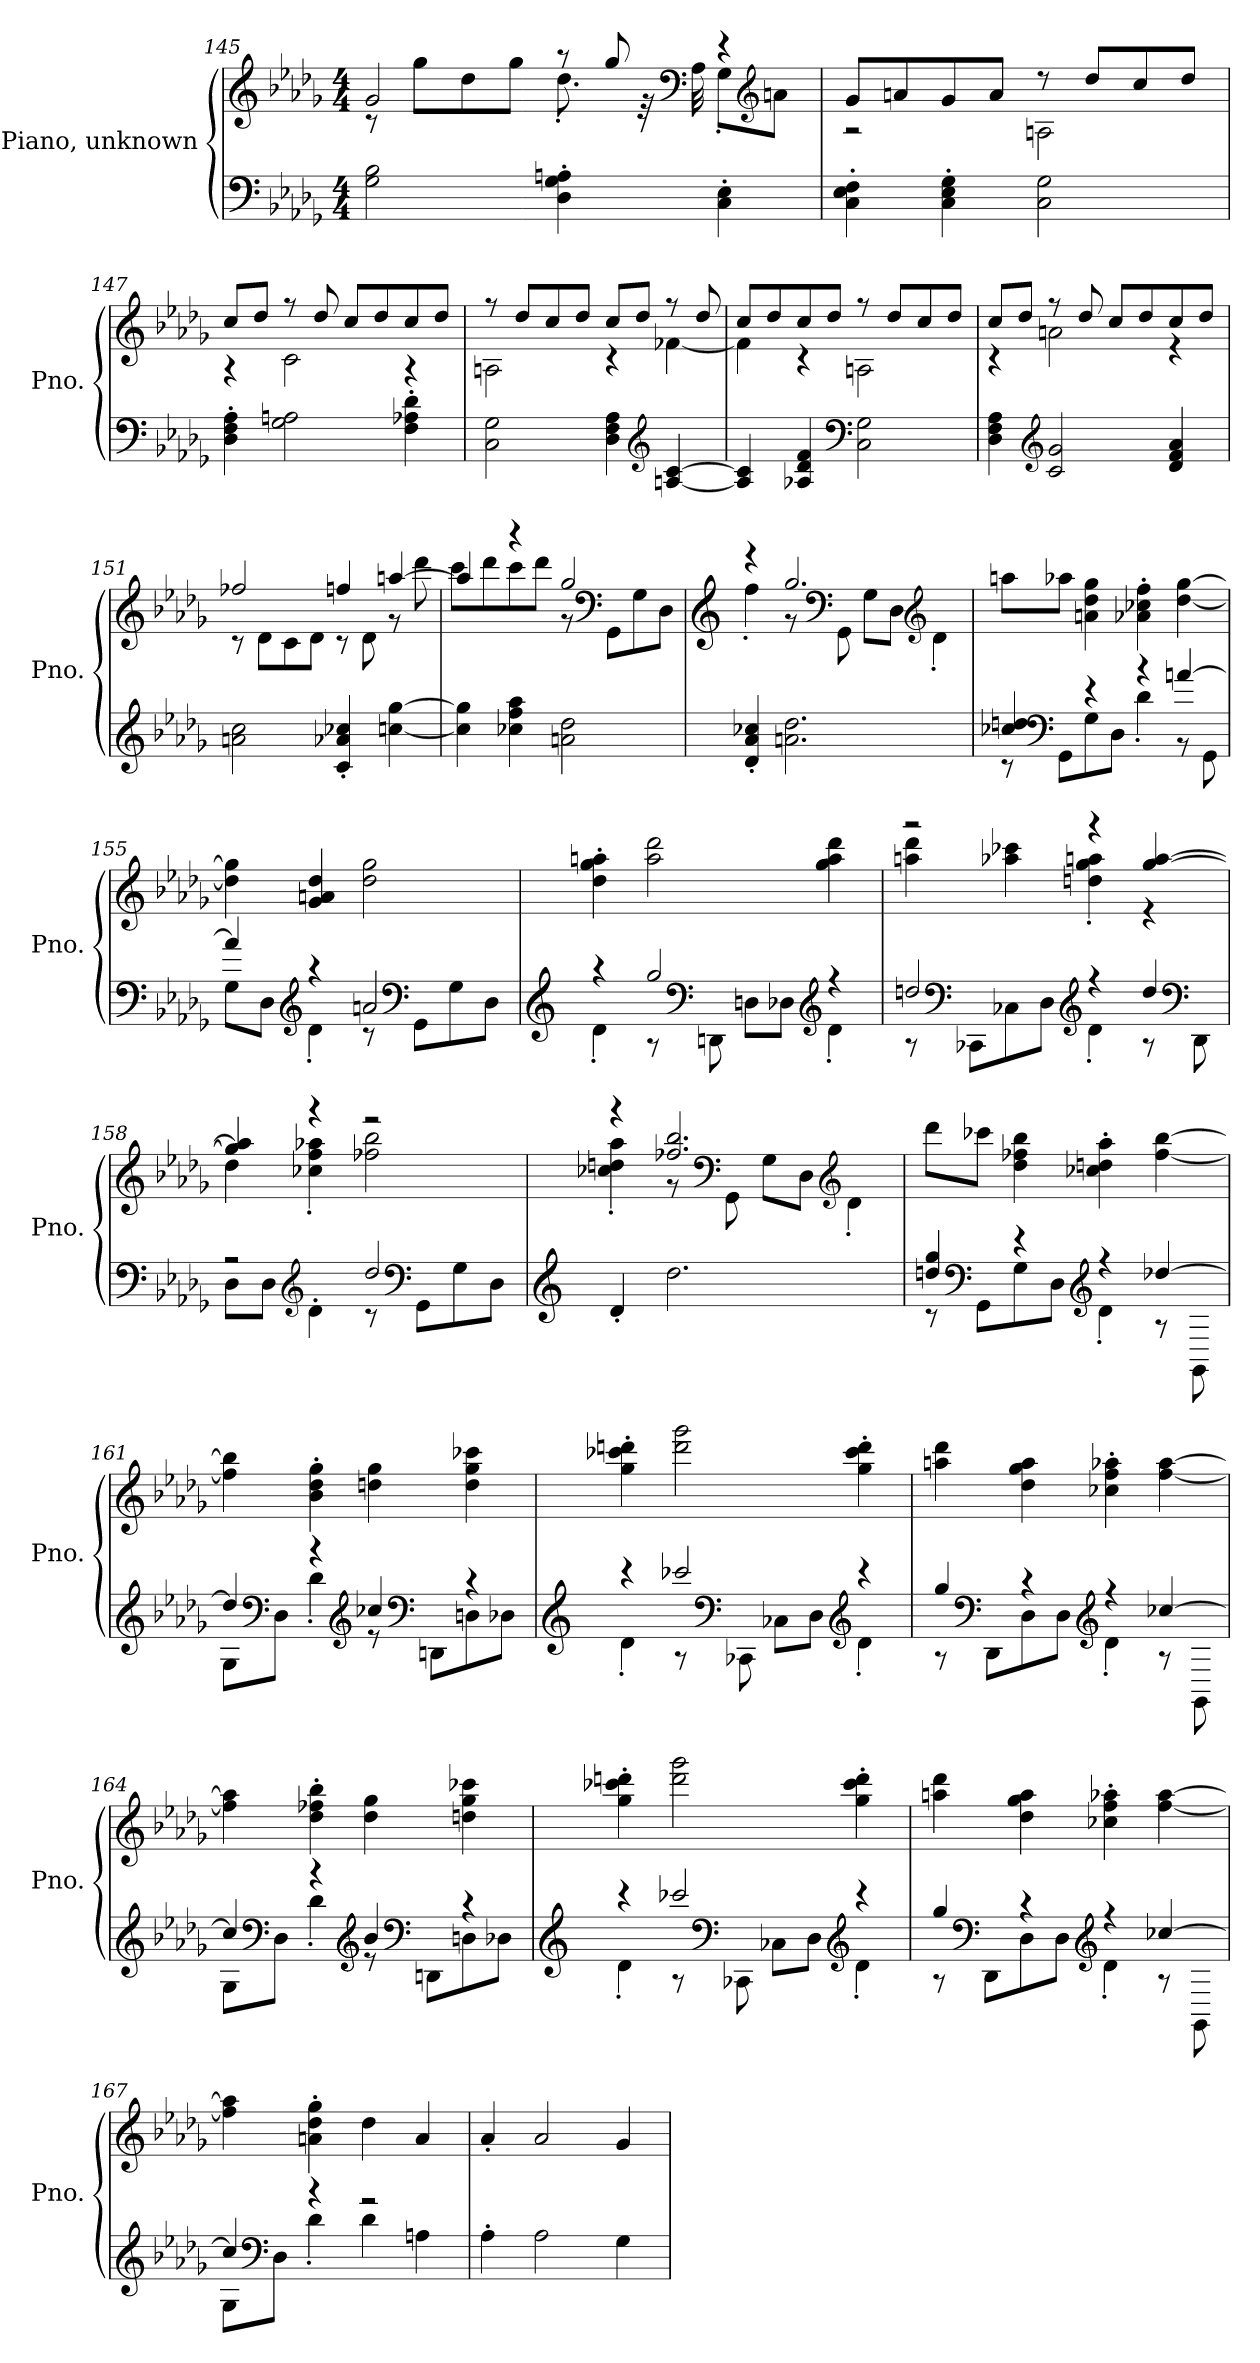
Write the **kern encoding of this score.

**kern	**kern
*part1	*part1
*staff2	*staff1
*I"Piano, unknown	*
*I'Pno.	*
!!LO:LB:g=z
*clefF4	*clefG2
*k[b-e-a-d-g-]	*k[b-e-a-d-g-]
*M4/4	*M4/4
=145	=145
*	*^
2G-\ 2B-\	2g-/	8r
.	.	8gg-\L
.	.	8dd-\
.	.	8gg-\J
4D-\' 4G-\' 4An\'	8r	8.dd-'\
.	8gg-/	.
.	.	32r
*	*clefF4	*
.	.	32A-\
4C\' 4E-\'	4r	8G-'\L
*	*clefG2	*
.	.	8an\J
=146	=146	=146
4C\' 4E-\' 4F\'	8g-/L	2r
.	8an/	.
4C\' 4E-\' 4G-\'	8g-/	.
.	8a/J	.
2C\ 2G-\	8r	2An\
.	8dd-/L	.
.	8cc/	.
.	8dd-/J	.
=147	=147	=147
4D-\' 4F\' 4A-\'	8cc/L	4r
.	8dd-/J	.
2G-\ 2An\	8r	2c\
.	8dd-/	.
.	8cc/L	.
.	8dd-/	.
4F\' 4A-X\' 4d-\'	8cc/	4r
.	8dd-/J	.
!!LO:LB:g=z	!!
=148	=148	=148
2C\ 2G-\	8r	2An\
.	8dd-/L	.
.	8cc/	.
.	8dd-/J	.
4D-\ 4F\ 4A-\	8cc/L	4r
.	8dd-/J	.
*clefG2	*	*
[4An/ [4c/	8r	[4f-X\
.	8dd-/	.
=149	=149	=149
4A/] 4c/]	8cc/L	4f-\]
.	8dd-/	.
4A-X/ 4d-/ 4f/	8cc/	4r
.	8dd-/J	.
*clefF4	*	*
2C\ 2G-\	8r	2An\
.	8dd-/L	.
.	8cc/	.
.	8dd-/J	.
=150	=150	=150
4D-\ 4F\ 4A-\	8cc/L	4r
.	8dd-/J	.
*clefG2	*	*
2c/ 2g-/	8r	2an\
.	8dd-/	.
.	8cc/L	.
.	8dd-/	.
4d-/ 4f/ 4a-/	8cc/	4r
.	8dd-/J	.
=151	=151	=151
2an\ 2cc\	2ff-X/	8r
.	.	8d-\L
.	.	8c\
.	.	8d-\J
4c/' 4a-X/' 4cc-X/'	4ffn/	8r
.	.	8d-\
[4ccn\ [4gg-\	[4aan/	8r
.	.	8ddd-\
!!LO:LB:g=z	!!
=152	=152	=152
4cc\] 4gg-\]	4aa/]	8ccc\L
.	.	8ddd-\
4cc-X\ 4ff\ 4aa-\	4r	8ccc\
.	.	8ddd-\J
2an\ 2dd-\	2gg-/	8r
*	*clefF4	*
.	.	8GG-\L
.	.	8G-\
.	.	8D-\J
=153	=153	=153
*	*clefG2	*
4d-/' 4a-/' 4cc-X/'	4r	4ff'\
2.an\ 2.dd-\	2.gg-/	8r
*	*clefF4	*
.	.	8GG-\
.	.	8G-\L
.	.	8D-\J
*	*clefG2	*
.	.	4d-'\
*	*v	*v
=154	=154
*^	*
4cc-X/ 4ddn/	8r	8aan\L
*clefF4	*	*
.	8GG-\L	8aa-X\J
4r	8G-\	4an\ 4dd-\ 4gg-\
.	8D-\J	.
4r	4d-'\	4a-X\' 4cc-X\' 4ff\'
[4an/	8r	[4dd-\ [4gg-\
.	8GG-\	.
!!LO:PB:g=z
=155	=155	=155
4a/]	8G-\L	4dd-\] 4gg-\]
.	8D-\J	.
*clefG2	*	*
4r	4d-'\	4g-/ 4an/ 4dd-/
2an/	8r	2dd-\ 2gg-\
*clefF4	*	*
.	8GG-\L	.
.	8G-\	.
.	8D-\J	.
=156	=156	=156
*clefG2	*	*
4r	4d-'\	4dd-\' 4gg-\' 4aan\'
2gg-/	8r	2aa\ 2ddd-\
*clefF4	*	*
.	8DDn\	.
.	8Dn\L	.
.	8D-X\J	.
*clefG2	*	*
4r	4d-'\	4gg-\ 4aa\ 4ddd-\
=157	=157	=157
*	*	*^
2ddn/	8r	2r	4aan\ 4ddd-\
*clefF4	*	*	*
.	8CC-X\L	.	.
.	8C-X\	.	4aa-X\ 4ccc-X\
.	8D-\J	.	.
*clefG2	*	*	*
4r	4d-'\	4r	4ddn\' 4gg-\' 4aan\'
4dd/	8r	[4gg-/ [4aa/	4r
*clefF4	*	*	*
.	8DD-\	.	.
!!LO:LB:g=z	!!
=158	=158	=158	=158
2r	8D-\L	4gg-/] 4aa/]	4dd-\
.	8D-\J	.	.
*clefG2	*	*	*
.	4d-'\	4r	4cc-X\' 4ff\' 4aa-X\'
2dd-/	8r	2r	2ff-X\ 2bb-\
*clefF4	*	*	*
.	8GG-\L	.	.
.	8G-\	.	.
.	8D-\J	.	.
*v	*v	*	*
=159	=159	=159
*clefG2	*	*
4d-'/	4r	4cc-X\' 4ddn\' 4aa-\'
2.dd-\	2.ff-X/ 2.bb-/	8r
*	*clefF4	*
.	.	8GG-\
.	.	8G-\L
.	.	8D-\J
*	*clefG2	*
.	.	4d-'\
*	*v	*v
=160	=160
*^	*
4ddn/ 4gg-/	8r	8ddd-\L
*clefF4	*	*
.	8GG-\L	8ccc-X\J
4r	8G-\	4dd-\ 4ff-X\ 4bb-\
.	8D-\J	.
*clefG2	*	*
4r	4d-'\	4cc-X\' 4ddn\' 4aa-\'
[4dd-X/	8r	[4ff-\ [4bb-\
.	8GG-\	.
!!LO:LB:g=z
=161	=161	=161
4dd-/]	8G-\L	4ff-\] 4bb-\]
*clefF4	*	*
.	8D-\J	.
4r	4d-'\	4b-\' 4dd-\' 4gg-\'
*clefG2	*	*
4cc-X/	8r	4ddn\ 4gg-\
*clefF4	*	*
.	8DDn\L	.
4r	8Dn\	4dd\ 4gg-\ 4ccc-X\
.	8D-X\J	.
=162	=162	=162
*clefG2	*	*
4r	4d-'\	4gg-\' 4ccc-X\' 4dddn\'
2ccc-X/	8r	2ddd\ 2ggg-\
*clefF4	*	*
.	8CC-X\	.
.	8C-X\L	.
.	8D-\J	.
*clefG2	*	*
4r	4d-'\	4gg-\' 4ccc-\' 4ddd\'
=163	=163	=163
4gg-/	8r	4aan\ 4ddd-\
*clefF4	*	*
.	8DD-\L	.
4r	8D-\	4dd-\ 4gg-\ 4aa\
.	8D-\J	.
*clefG2	*	*
4r	4d-'\	4cc-X\' 4ff\' 4aa-X\'
[4cc-X/	8r	[4ff\ [4aa-\
.	8GG-\	.
!!LO:LB:g=z
=164	=164	=164
4cc-/]	8G-\L	4ff\] 4aa-\]
*clefF4	*	*
.	8D-\J	.
4r	4d-'\	4dd-\' 4ff-X\' 4bb-\'
*clefG2	*	*
4b-/	8r	4dd-\ 4gg-\
*clefF4	*	*
.	8DDn\L	.
4r	8Dn\	4ddn\ 4gg-\ 4ccc-X\
.	8D-X\J	.
=165	=165	=165
*clefG2	*	*
4r	4d-'\	4gg-\' 4ccc-X\' 4dddn\'
2ccc-X/	8r	2ddd\ 2ggg-\
*clefF4	*	*
.	8CC-X\	.
.	8C-X\L	.
.	8D-\J	.
*clefG2	*	*
4r	4d-'\	4gg-\' 4ccc-\' 4ddd\'
=166	=166	=166
4gg-/	8r	4aan\ 4ddd-\
*clefF4	*	*
.	8DD-\L	.
4r	8D-\	4dd-\ 4gg-\ 4aa\
.	8D-\J	.
*clefG2	*	*
4r	4d-'\	4cc-X\' 4ff\' 4aa-X\'
[4cc-X/	8r	[4ff\ [4aa-\
.	8GG-\	.
!!LO:LB:g=z
=167	=167	=167
4cc-/]	8G-\L	4ff\] 4aa-\]
*clefF4	*	*
.	8D-\J	.
4r	4d-'\	4an\' 4dd-\' 4gg-\'
2r	4d-\	4dd-\
.	4An\	4a/
*v	*v	*
=168	=168
4A-'\	4a-'/
2A-\	2a-/
4G-\	4g-/
=	=
*-	*-
